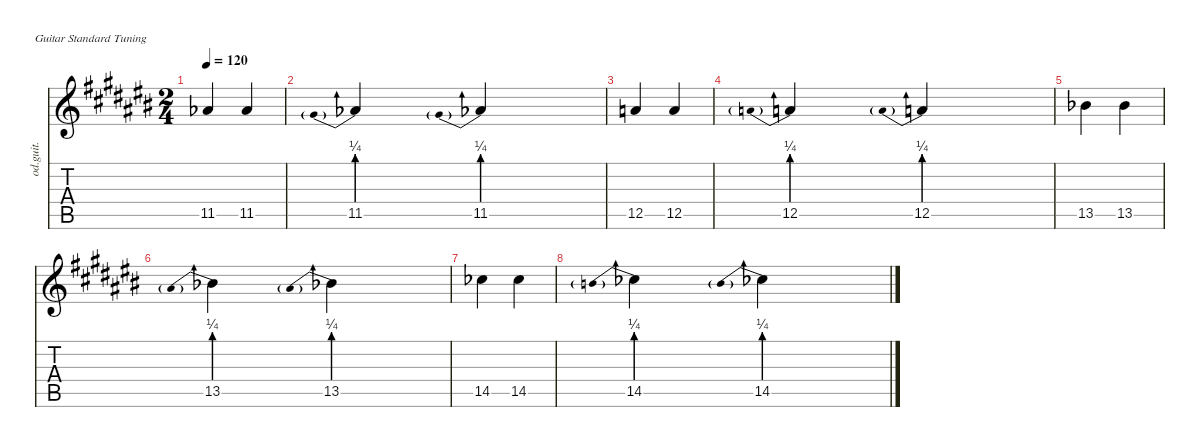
\defaultSystemsLayout 4
\hideDynamics
\bracketExtendMode nobrackets
\otherSystemsTrackNameOrientation horizontal
\track ("Overdriven Guitar" "od.guit.") {instrument overdrivenguitar}
\staff {score tabs}
\tuning (E4 B3 G3 D3 A2 E2)
\ts (2 4)
\tempo 120
\clef g2
\ks c#
11.5{acc b}.4{dy mf beam Up} 11.5{acc b}.4{beam Up} |
11.5{be (prebend 0 1 60 1) acc b}.4{beam Up} 11.5{be (prebend 0 1 60 1) acc b}.4{beam Up} |
12.5{acc forcenatural}.4{beam Up} 12.5{acc forcenatural}.4{beam Up} |
12.5{be (prebend 0 1 60 1) acc forcenatural}.4{beam Up} 12.5{be (prebend 0 1 60 1) acc forcenatural}.4{beam Up} |
13.5{acc b}.4{beam Down} 13.5{acc b}.4{beam Down} |
13.5{be (prebend 0 1 60 1) acc b}.4{beam Down} 13.5{be (prebend 0 1 60 1) acc b}.4{beam Down} |
14.5{acc b}.4{beam Down} 14.5{acc b}.4{beam Down} |
14.5{be (prebend 0 1 60 1) acc b}.4{beam Down} 14.5{be (prebend 0 1 60 1) acc b}.4{beam Down}
